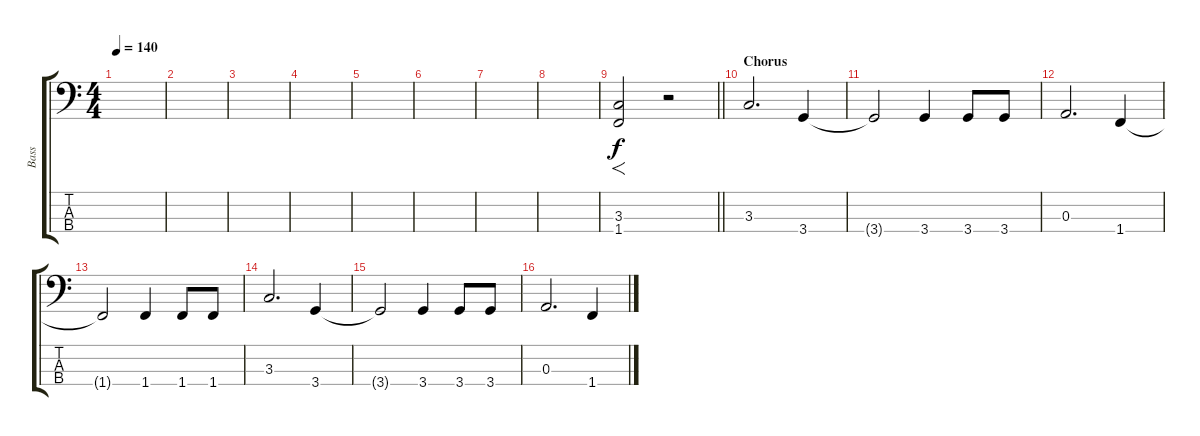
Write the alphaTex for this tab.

\track ("Bass" "Bass") {instrument electricbassfinger}
\staff {score tabs}
\tuning (G2 D2 A1 E1) {hide}
\ts (4 4)
\tempo 140
\clef f4
\ks c
|
|
|
|
|
|
|
|
\barLineRight lightlight
(3.3 1.4).2{f} r.2 |
\section ("" "Chorus")
3.3.2{d dy f} 3.4.4 |
3.4{t}.2 3.4.4 3.4.8 3.4.8 |
0.3.2{d} 1.4.4 |
1.4{t}.2 1.4.4 1.4.8 1.4.8 |
3.3.2{d} 3.4.4 |
3.4{t}.2 3.4.4 3.4.8 3.4.8 |
0.3.2{d} 1.4.4
